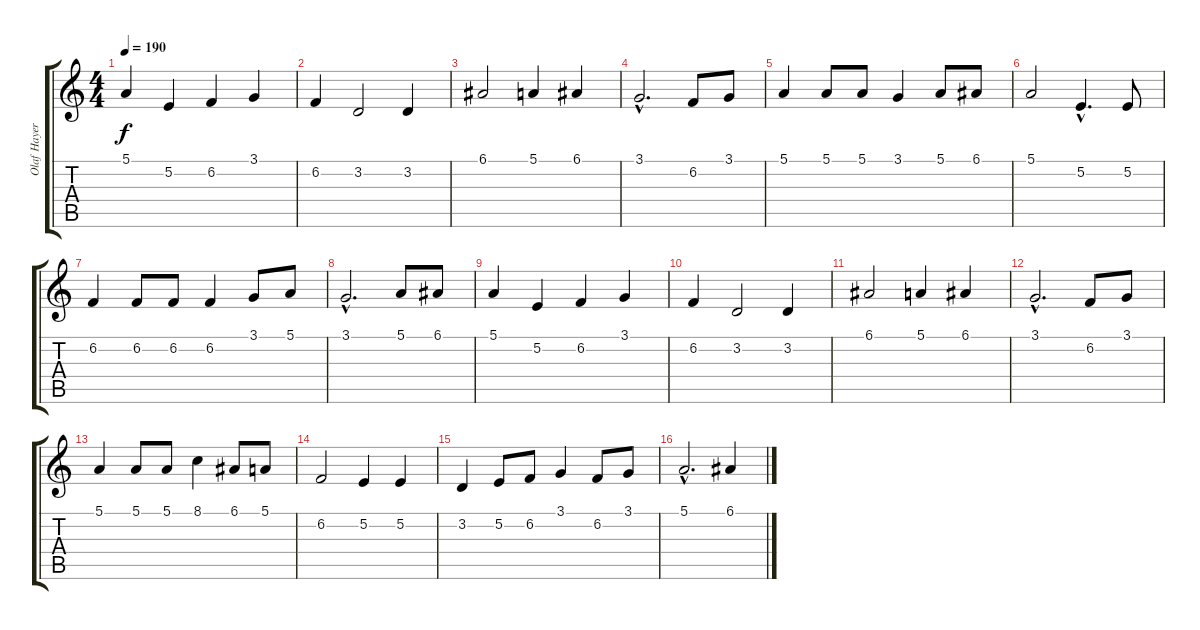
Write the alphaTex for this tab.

\track ("Olaf Hayer" "Olaf Hayer") {instrument lead1square}
\staff {score tabs}
\tuning (E4 B3 G3 D3 A2 E2) {hide}
\ts (4 4)
\tempo 190
\clef g2
\ks c
5.1.4{dy f} 5.2.4 6.2.4 3.1.4 |
6.2.4 3.2.2 3.2.4 |
6.1.2 5.1.4 6.1.4 |
3.1{hac}.2{d} 6.2.8 3.1.8 |
5.1.4 5.1.8 5.1.8 3.1.4 5.1.8 6.1.8 |
5.1.2 5.2{hac}.4{d} 5.2.8 |
6.2.4 6.2.8 6.2.8 6.2.4 3.1.8 5.1.8 |
3.1{hac}.2{d} 5.1.8 6.1.8 |
5.1.4 5.2.4 6.2.4 3.1.4 |
6.2.4 3.2.2 3.2.4 |
6.1.2 5.1.4 6.1.4 |
3.1{hac}.2{d} 6.2.8 3.1.8 |
5.1.4 5.1.8 5.1.8 8.1.4 6.1.8 5.1.8 |
6.2.2 5.2.4 5.2.4 |
3.2.4 5.2.8 6.2.8 3.1.4 6.2.8 3.1.8 |
5.1{hac}.2{d} 6.1.4
